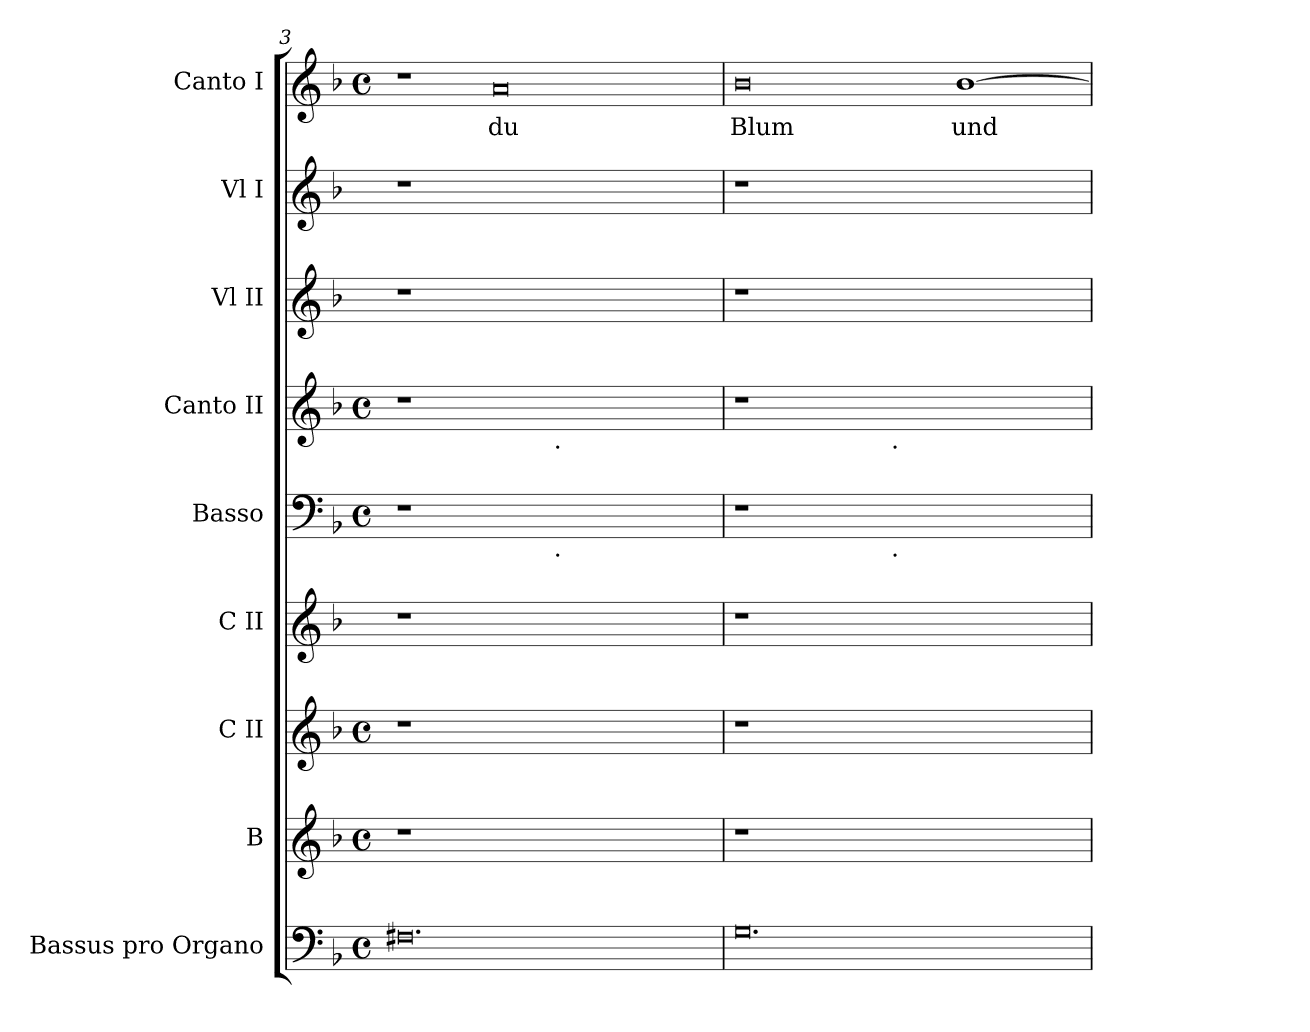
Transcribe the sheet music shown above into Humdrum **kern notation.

**kern	**kern	**kern	**kern	**kern	**kern	**kern	**kern	**kern	**text
*part9	*part8	*part7	*part6	*part5	*part4	*part3	*part2	*part1	*part1
*staff9	*staff8	*staff7	*staff6	*staff5	*staff4	*staff3	*staff2	*staff1	*staff1
*I"Bassus pro Organo	*I"B	*I"C II	*I"C II	*I"Basso	*I"Canto II	*I"Vl II	*I"Vl I	*I"Canto I	*
*I'B.p.O.	*I'B	*I'C II	*	*I'B	*I'C II	*I'Vl II	*I'Vl I	*I'C I	*
*clefF4	*clefG2	*clefG2	*clefG2	*clefF4	*clefG2	*clefG2	*clefG2	*clefG2	*
*	*	*	*	*ITrd7c12	*	*	*	*	*
*k[b-]	*k[b-]	*k[b-]	*k[b-]	*k[b-]	*k[b-]	*k[b-]	*k[b-]	*k[b-]	*
*F:	*F:	*F:	*F:	*F:	*F:	*F:	*F:	*F:	*
*M4/4	*M4/4	*M4/4	*	*M4/4	*M4/4	*	*	*M4/4	*
*met(c)	*met(c)	*met(c)	*	*met(c)	*met(c)	*	*	*met(c)	*
=3	=3	=3	=3	=3	=3	=3	=3	=3	=3
0.F#X	1r	1r	1r	1r	1r	1r	1r	1r	.
!	!	!	!	!	!	!	!	!	!LO:LY:b:rj
.	0ryy	0ryy	0ryy	4...ryy	4...ryy	0ryy	0ryy	0a	du
!	!	!	!	!	!LO:TX:b:t=.	!	!	!	!
!	!	!	!	!LO:TX:b:t=.	!	!	!	!	!
.	.	.	.	1ryy	1ryy	.	.	.	.
.	.	.	.	2ryy	2ryy	.	.	.	.
.	.	.	.	32ryy	32ryy	.	.	.	.
=4	=4	=4	=4	=4	=4	=4	=4	=4	=4
!	!	!	!	!	!	!	!	!	!LO:LY:b
0.G	1r	1r	1r	1r	1r	1r	1r	0b-	Blum
.	0ryy	0ryy	0ryy	4...ryy	4...ryy	0ryy	0ryy	.	.
!	!	!	!	!	!LO:TX:b:t=.	!	!	!	!
!	!	!	!	!LO:TX:b:t=.	!	!	!	!	!
.	.	.	.	1ryy	1ryy	.	.	.	.
!	!	!	!	!	!	!	!	!	!LO:LY:b
.	.	.	.	.	.	.	.	[>1b-	und
.	.	.	.	2ryy	2ryy	.	.	.	.
.	.	.	.	32ryy	32ryy	.	.	.	.
=	=	=	=	=	=	=	=	=	=
*-	*-	*-	*-	*-	*-	*-	*-	*-	*-
